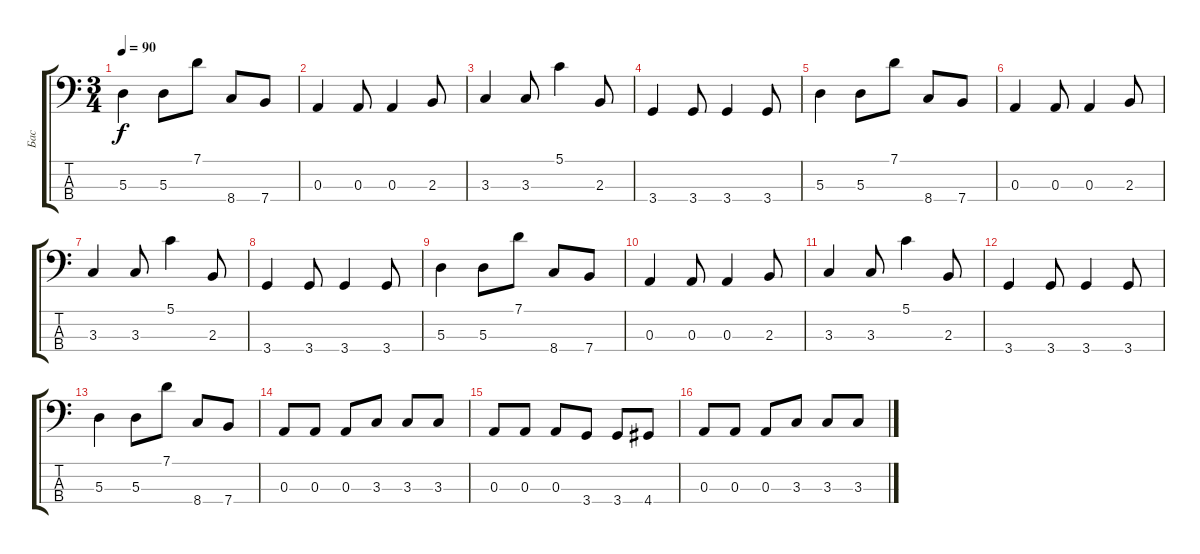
\track ("Бас" "Бас") {instrument electricbassfinger}
\staff {score tabs}
\tuning (G2 D2 A1 E1) {hide}
\ts (3 4)
\tempo 90
\clef f4
\ks c
5.3.4{dy f} 5.3.8 7.1.8 8.4.8 7.4.8 |
0.3.4 0.3.8 0.3.4 2.3.8 |
3.3.4 3.3.8 5.1.4 2.3.8 |
3.4.4 3.4.8 3.4.4 3.4.8 |
5.3.4 5.3.8 7.1.8 8.4.8 7.4.8 |
0.3.4 0.3.8 0.3.4 2.3.8 |
3.3.4 3.3.8 5.1.4 2.3.8 |
3.4.4 3.4.8 3.4.4 3.4.8 |
5.3.4 5.3.8 7.1.8 8.4.8 7.4.8 |
0.3.4 0.3.8 0.3.4 2.3.8 |
3.3.4 3.3.8 5.1.4 2.3.8 |
3.4.4 3.4.8 3.4.4 3.4.8 |
5.3.4 5.3.8 7.1.8 8.4.8 7.4.8 |
0.3.8 0.3.8 0.3.8 3.3.8 3.3.8 3.3.8 |
0.3.8 0.3.8 0.3.8 3.4.8 3.4.8 4.4.8 |
0.3.8 0.3.8 0.3.8 3.3.8 3.3.8 3.3.8
